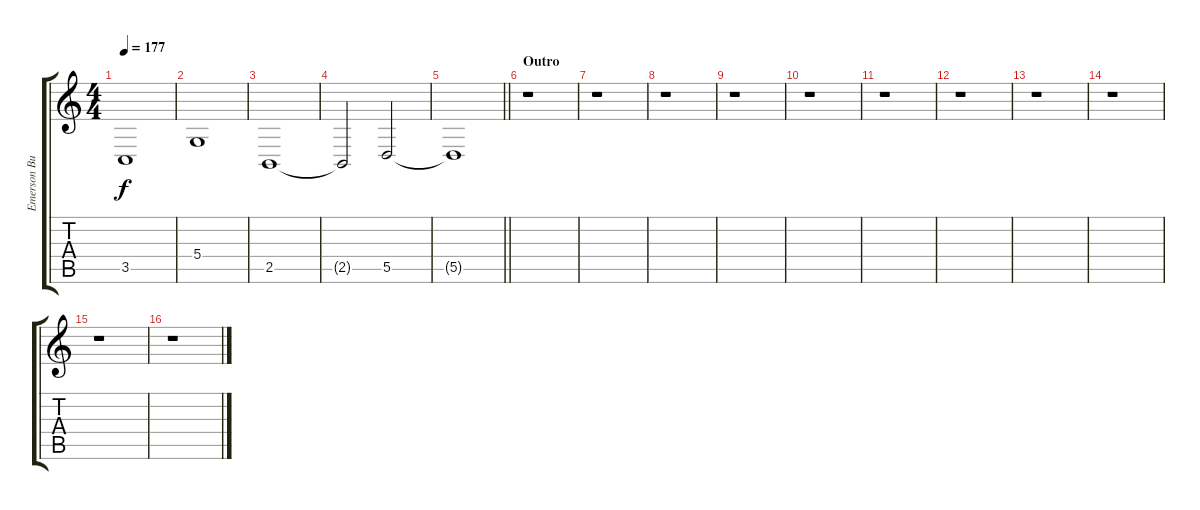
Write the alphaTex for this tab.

\track ("Emerson Burton (Keyboard)" "Emerson Bu") {instrument pad2warm}
\staff {score tabs}
\tuning (E4 B3 G3 D3 A2 E2) {hide}
\ts (4 4)
\tempo 177
\clef g2
\ks c
3.5.1{dy f} |
5.4.1 |
2.5.1 |
2.5{t}.2 5.5.2 |
\barLineRight lightlight
5.5{t}.1 |
\section ("" "Outro")
r.1 |
r.1 |
r.1 |
r.1 |
r.1 |
r.1 |
r.1 |
r.1 |
r.1 |
r.1 |
r.1
